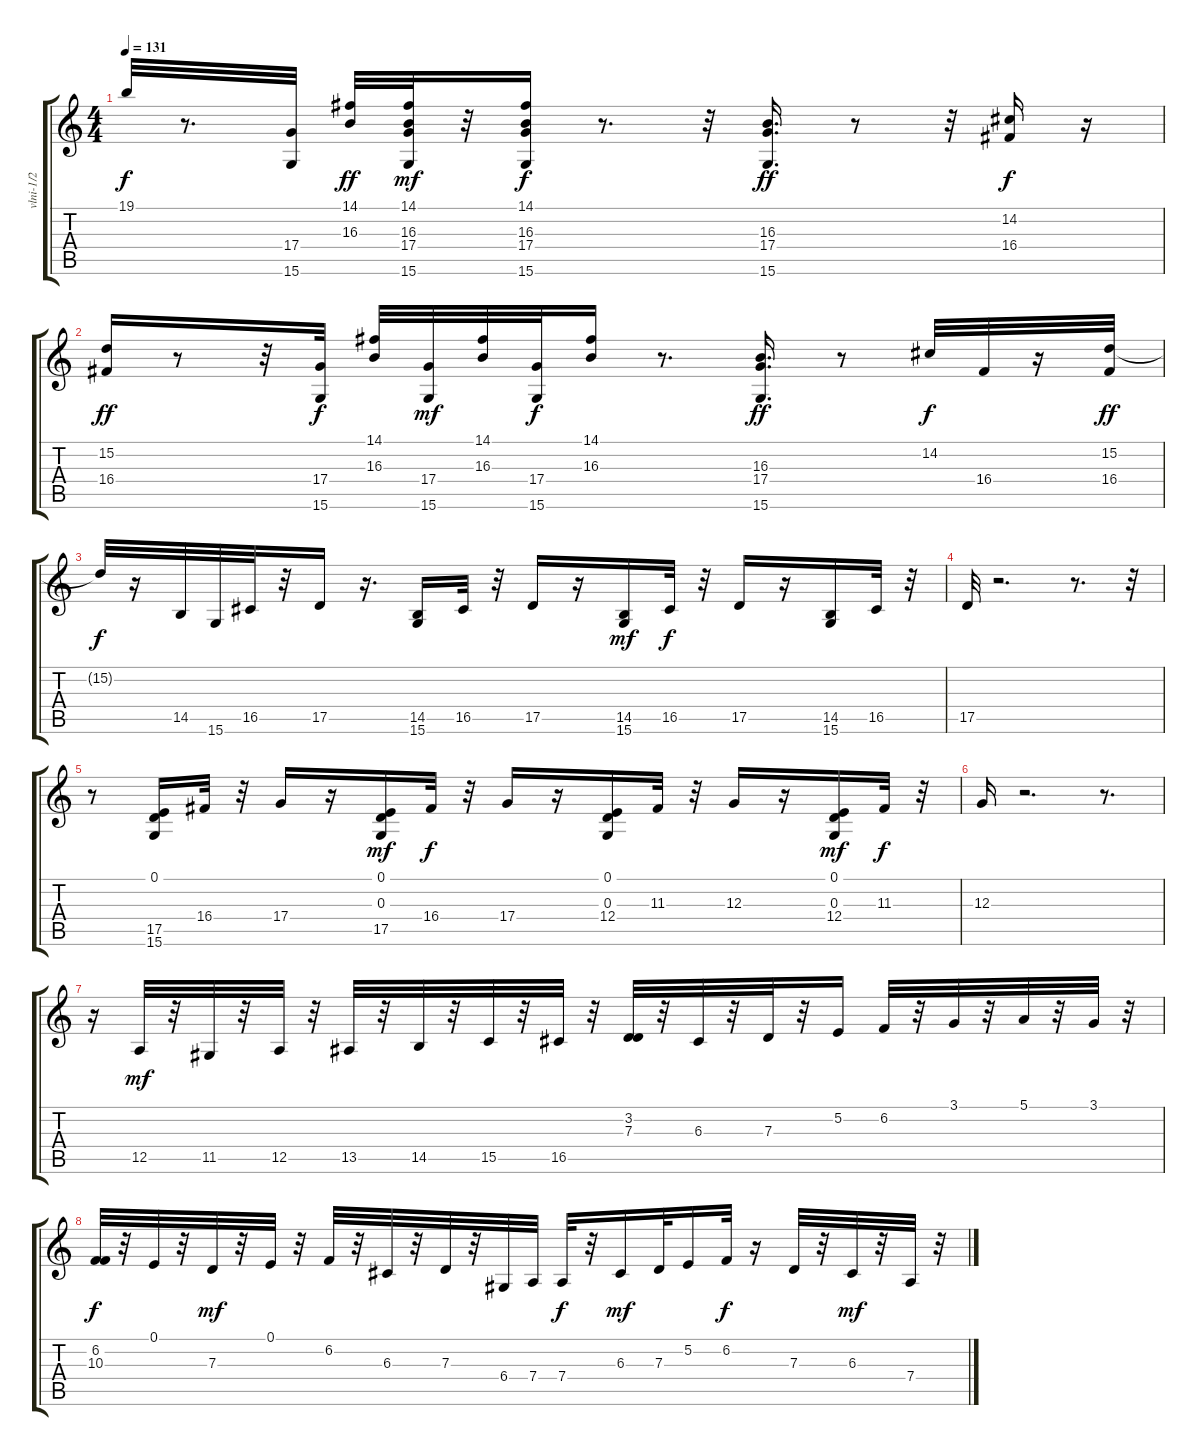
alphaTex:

\track ("vlni-1/2" "vlni-1/2") {instrument stringensemble2}
\staff {score tabs}
\tuning (E4 B3 G3 D3 A2 E2) {hide}
\ts (4 4)
\tempo 131
\clef g2
\ks c
19.1{t}.32{dy f} r.8{d} (17.4 15.6).32 (14.1 16.3).32{dy ff} (14.1 16.3 17.4 15.6).32{dy mf} r.32 (14.1 16.3 17.4 15.6).16{dy f} r.8{d} r.32 (16.3 17.4 15.6).16{d dy ff} r.8 r.32 (14.2 16.4).16{dy f} r.16 |
(15.2 16.4).16{dy ff} r.8 r.32 (17.4 15.6).32{dy f} (14.1 16.3).32 (17.4 15.6).32{dy mf} (14.1 16.3).32 (17.4 15.6).32{dy f} (14.1 16.3).16 r.8{d} (16.3 17.4 15.6).16{d dy ff} r.8 14.2.32{dy f} 16.4.32 r.16 (15.2 16.4).32{dy ff} |
15.2{t}.32{dy f} r.16 14.5.32 15.6.32 16.5.32 r.32 17.5.16 r.16{d} (14.5 15.6).16 16.5.32 r.32 17.5.16 r.16 (14.5 15.6).16{dy mf} 16.5.32{dy f} r.32 17.5.16 r.16 (14.5 15.6).16 16.5.32 r.32 |
17.5.32 r.2{d} r.8{d} r.32 |
r.8 (0.1 17.5 15.6).16 16.4.32 r.32 17.4.16 r.16 (0.1 0.3 17.5).16{dy mf} 16.4.32{dy f} r.32 17.4.16 r.16 (0.1 0.3 12.4).16 11.3.32 r.32 12.3.16 r.16 (0.1 0.3 12.4).16{dy mf} 11.3.32{dy f} r.32 |
12.3.16 r.2{d} r.8{d} |
r.16 12.5.32{dy mf} r.32 11.5.32 r.32 12.5.32 r.32 13.5.32 r.32 14.5.32 r.32 15.5.32 r.32 16.5.32 r.32 (3.2 7.3).32 r.32 6.3.32 r.32 7.3.32 r.32 5.2.16 6.2.32 r.32 3.1.32 r.32 5.1.32 r.32 3.1.32 r.32 |
(6.2 10.3).32{dy f} r.32 0.1.32 r.32 7.3.32{dy mf} r.32 0.1.32 r.32 6.2.32 r.32 6.3.32 r.32 7.3.32 r.32 6.4.32 7.4.32 7.4.32{dy f} r.32 6.3.16{dy mf} 7.3.32 5.2.16 6.2.32{dy f} r.16 7.3.32 r.32 6.3.32{dy mf} r.32 7.4.32 r.32
